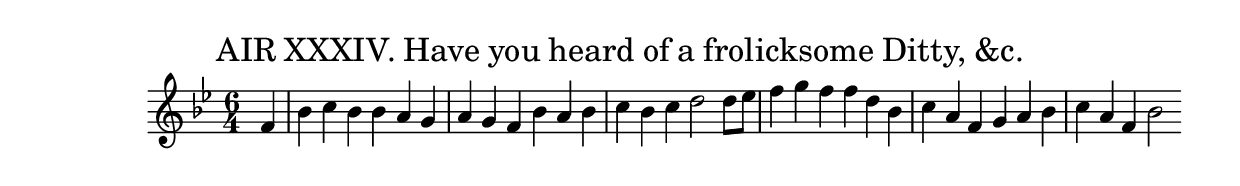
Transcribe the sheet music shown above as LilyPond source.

\version "2.10.25" 
\include "english.ly"

\header
  {title = \markup \smaller \normal-text
    {AIR XXXIV. Have you heard of a frolicksome Ditty, &c.}
  }

\score
  {
  \new Staff
  \relative c'
    {
    \key bf \major
    \time 6/4
    \clef treble \partial 4
    f4 | bf4 c bf bf a g | a4 g f bf a bf | c4 bf c d2 d8 ef |
    f4 g f f d bf | c4 a f g a bf | c4 a f bf2 \bar ":|"  % printed ":|:"
    }
  \layout
    { \context
      { \Score
        \remove Bar_number_engraver
       }
    }
  \midi
    { \context
       { \Score tempoWholesPerMinute = #(ly:make-moment 210 4) } 
    }
  } 
